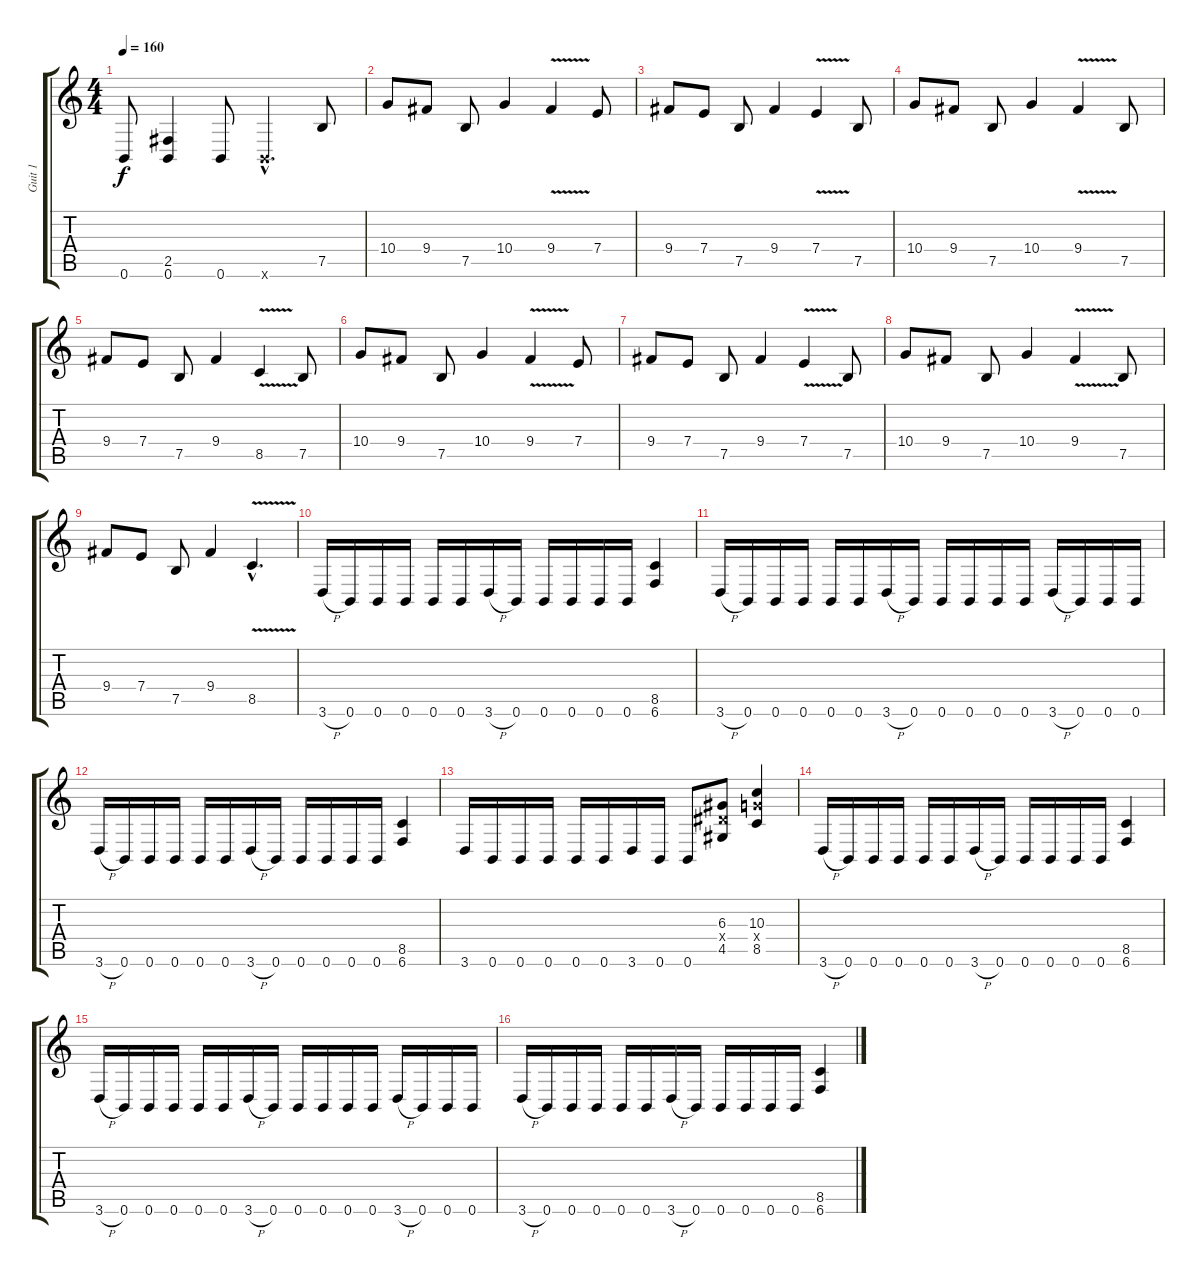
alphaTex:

\track ("Guit 1" "Guit 1") {instrument distortionguitar}
\staff {score tabs}
\tuning (B3 Gb3 D3 A2 E2 B1) {hide}
\ts (4 4)
\tempo 160
\clef g2
\ks c
0.6.8{dy f} (2.5 0.6).4 0.6.8 0.6{hac x}.4{d} 7.5.8 |
10.4.8 9.4.8 7.5.8 10.4.4 9.4{v}.4 7.4.8 |
9.4.8 7.4.8 7.5.8 9.4.4 7.4{v}.4 7.5.8 |
10.4.8 9.4.8 7.5.8 10.4.4 9.4{v}.4 7.5.8 |
9.4.8 7.4.8 7.5.8 9.4.4 8.5{v}.4 7.5.8 |
10.4.8 9.4.8 7.5.8 10.4.4 9.4{v}.4 7.4.8 |
9.4.8 7.4.8 7.5.8 9.4.4 7.4{v}.4 7.5.8 |
10.4.8 9.4.8 7.5.8 10.4.4 9.4{v}.4 7.5.8 |
9.4.8 7.4.8 7.5.8 9.4.4 8.5{v hac}.4{d} |
3.6{h}.16 0.6.16 0.6.16 0.6.16 0.6.16 0.6.16 3.6{h}.16 0.6.16 0.6.16 0.6.16 0.6.16 0.6.16 (8.5 6.6).4 |
3.6{h}.16 0.6.16 0.6.16 0.6.16 0.6.16 0.6.16 3.6{h}.16 0.6.16 0.6.16 0.6.16 0.6.16 0.6.16 3.6{h}.16 0.6.16 0.6.16 0.6.16 |
3.6{h}.16 0.6.16 0.6.16 0.6.16 0.6.16 0.6.16 3.6{h}.16 0.6.16 0.6.16 0.6.16 0.6.16 0.6.16 (8.5 6.6).4 |
3.6.16 0.6.16 0.6.16 0.6.16 0.6.16 0.6.16 3.6.16 0.6.16 0.6.8 (6.3 6.4{x} 4.5).8 (10.3 10.4{x} 8.5).4 |
3.6{h}.16 0.6.16 0.6.16 0.6.16 0.6.16 0.6.16 3.6{h}.16 0.6.16 0.6.16 0.6.16 0.6.16 0.6.16 (8.5 6.6).4 |
3.6{h}.16 0.6.16 0.6.16 0.6.16 0.6.16 0.6.16 3.6{h}.16 0.6.16 0.6.16 0.6.16 0.6.16 0.6.16 3.6{h}.16 0.6.16 0.6.16 0.6.16 |
3.6{h}.16 0.6.16 0.6.16 0.6.16 0.6.16 0.6.16 3.6{h}.16 0.6.16 0.6.16 0.6.16 0.6.16 0.6.16 (8.5 6.6).4
